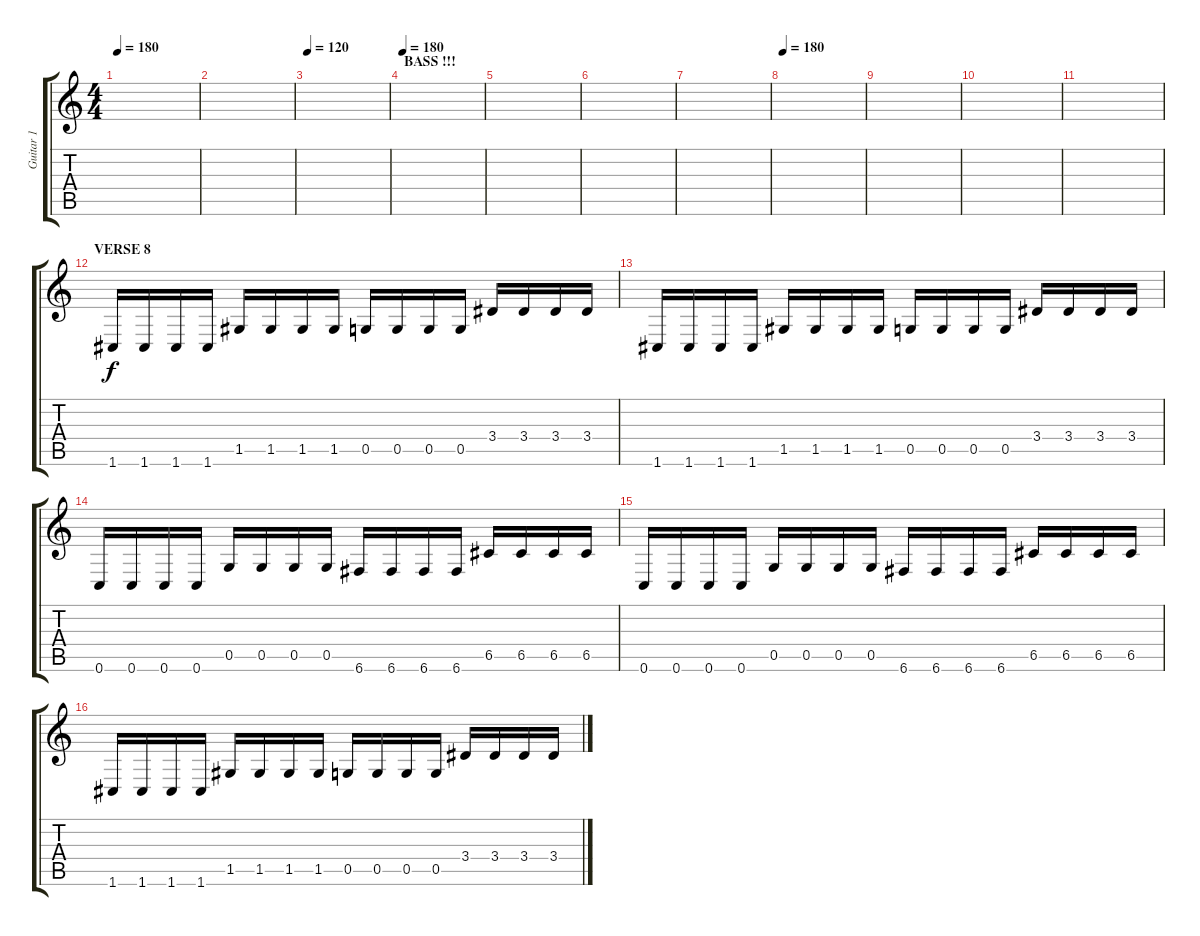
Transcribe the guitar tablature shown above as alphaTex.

\track ("Guitar 1" "Guitar 1") {instrument distortionguitar}
\staff {score tabs}
\tuning (D4 A3 F3 C3 G2 C2) {hide}
\ts (4 4)
\tempo 180
\clef g2
\ks c
|
|
\tempo 120
|
\section ("" "BASS !!!")
\tempo 180
|
|
|
|
\tempo 180
|
|
|
|
\section ("" "VERSE 8")
1.6.16 1.6.16 1.6.16 1.6.16 1.5.16 1.5.16 1.5.16 1.5.16 0.5.16 0.5.16 0.5.16 0.5.16 3.4.16 3.4.16 3.4.16 3.4.16 |
1.6.16 1.6.16 1.6.16 1.6.16 1.5.16 1.5.16 1.5.16 1.5.16 0.5.16 0.5.16 0.5.16 0.5.16 3.4.16 3.4.16 3.4.16 3.4.16 |
0.6.16 0.6.16 0.6.16 0.6.16 0.5.16 0.5.16 0.5.16 0.5.16 6.6.16 6.6.16 6.6.16 6.6.16 6.5.16 6.5.16 6.5.16 6.5.16 |
0.6.16 0.6.16 0.6.16 0.6.16 0.5.16 0.5.16 0.5.16 0.5.16 6.6.16 6.6.16 6.6.16 6.6.16 6.5.16 6.5.16 6.5.16 6.5.16 |
1.6.16 1.6.16 1.6.16 1.6.16 1.5.16 1.5.16 1.5.16 1.5.16 0.5.16 0.5.16 0.5.16 0.5.16 3.4.16 3.4.16 3.4.16 3.4.16
